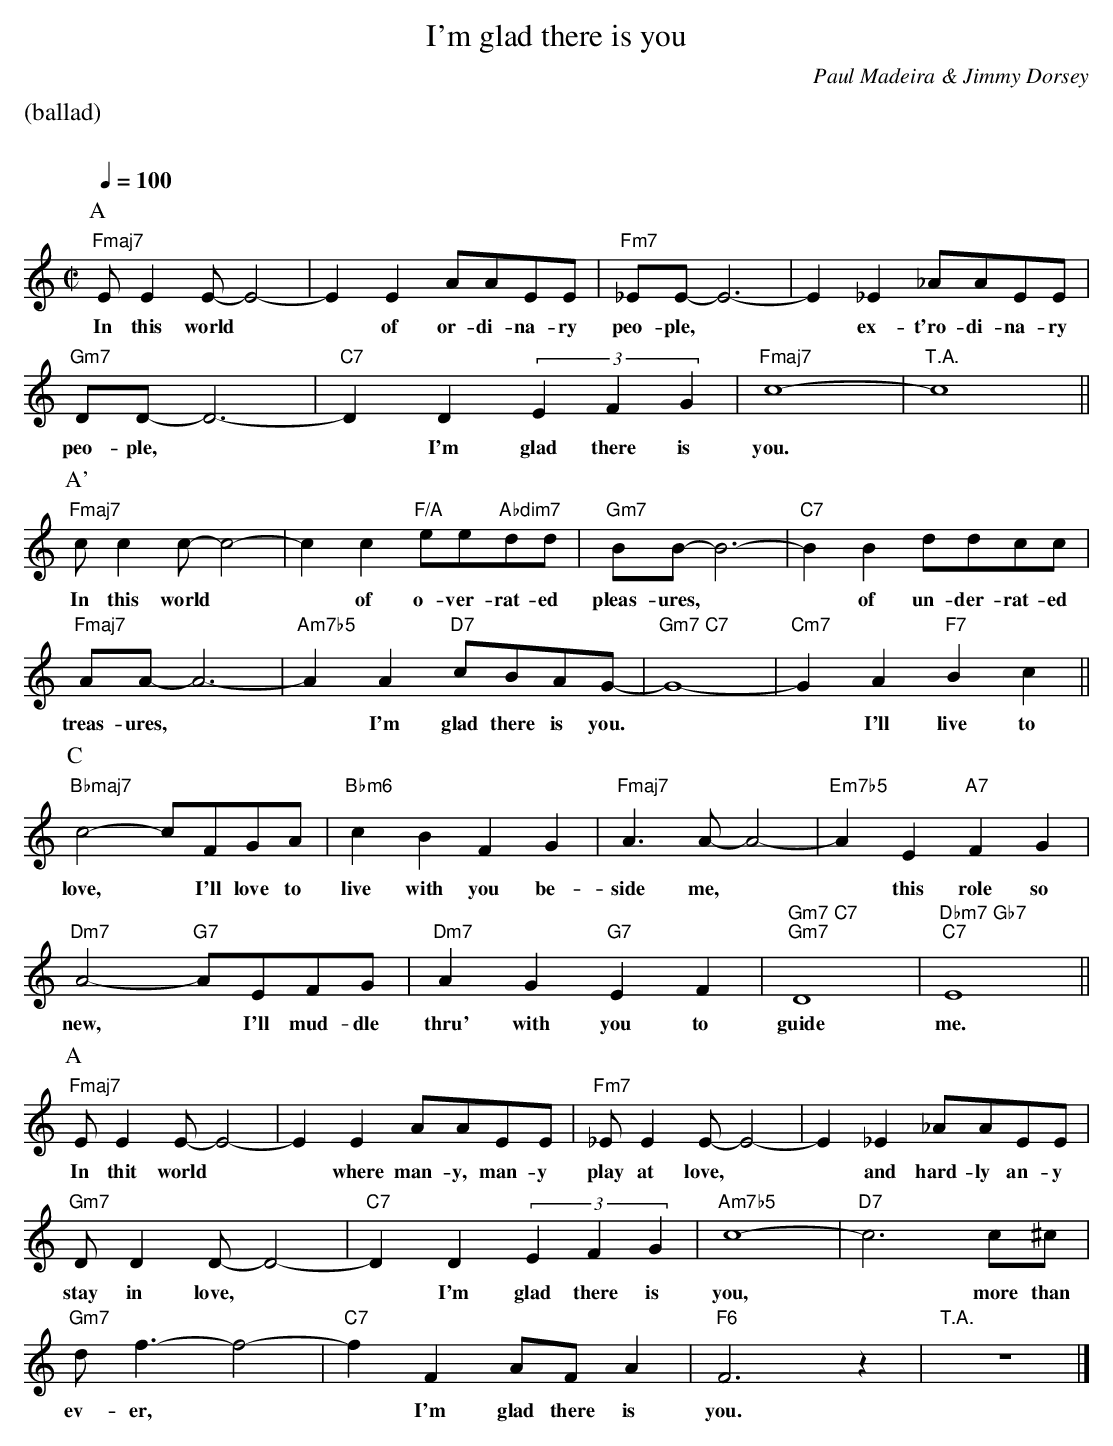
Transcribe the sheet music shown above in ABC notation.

X:1
T:I'm glad there is you
C:Paul Madeira & Jimmy Dorsey
M:C|
L:1/8
Q:1/4=100
K:F
%%staves (chords melody)
K:C
%%text (ballad)
%%vskip 20
P:A
"Fmaj7"EE2E-E4- | E2E2 AAEE | "Fm7"_EE-E6- | E2_E2_AAEE |
w:In this world** of or-di-na-ry peo-ple,** ex-t'ro-di-na-ry
"Gm7"DD-D6- | "C7"D2D2(3E2F2G2 | "Fmaj7"c8- | "T.A."c8 ||
w:peo-ple,** I'm glad there is you.*
P:A'
"Fmaj7"cc2c-c4- | c2c2"F/A"ee"Abdim7"dd | "Gm7"BB-B6- | "C7"B2B2ddcc |
w:In this world** of o-ver-rat-ed pleas-ures,** of un-der-rat-ed
"Fmaj7"AA-A6- | "Am7b5"A2A2"D7"cBAG- | "Gm7 C7"G8- | "Cm7"G2A2"F7"B2c2||
w:treas-ures,** I'm glad there is you.** I'll live to
P:C
"Bbmaj7"c4-cFGA | "Bbm6"c2B2F2G2 | "Fmaj7"A3A-A4- | "Em7b5"A2E2"A7"F2G2 |
w:love,* I'll love to live with you be-side me,** this role so
"Dm7"A4-"G7"AEFG | "Dm7"A2G2"G7"E2F2 | "Gm7 C7""Gm7"D8| "Dbm7 Gb7""C7"E8 ||
w:new,* I'll mud-dle thru' with you to guide me.
P:A
"Fmaj7"EE2E-E4- | E2E2 AAEE | "Fm7"_EE2E-E4- | E2_E2_AAEE |
w:In thit world** where man-y, man-y play at love,** and hard-ly an-y
"Gm7"DD2D-D4- | "C7"D2D2(3E2F2G2 | "Am7b5"c8- | "D7"c6c^c |
w:stay in love,** I'm glad there is you,* more than
"Gm7"df3-f4- | "C7"f2F2AFA2 | "F6"F6z2 | "T.A."z8 |]
w:ev-er,** I'm glad there is you.
